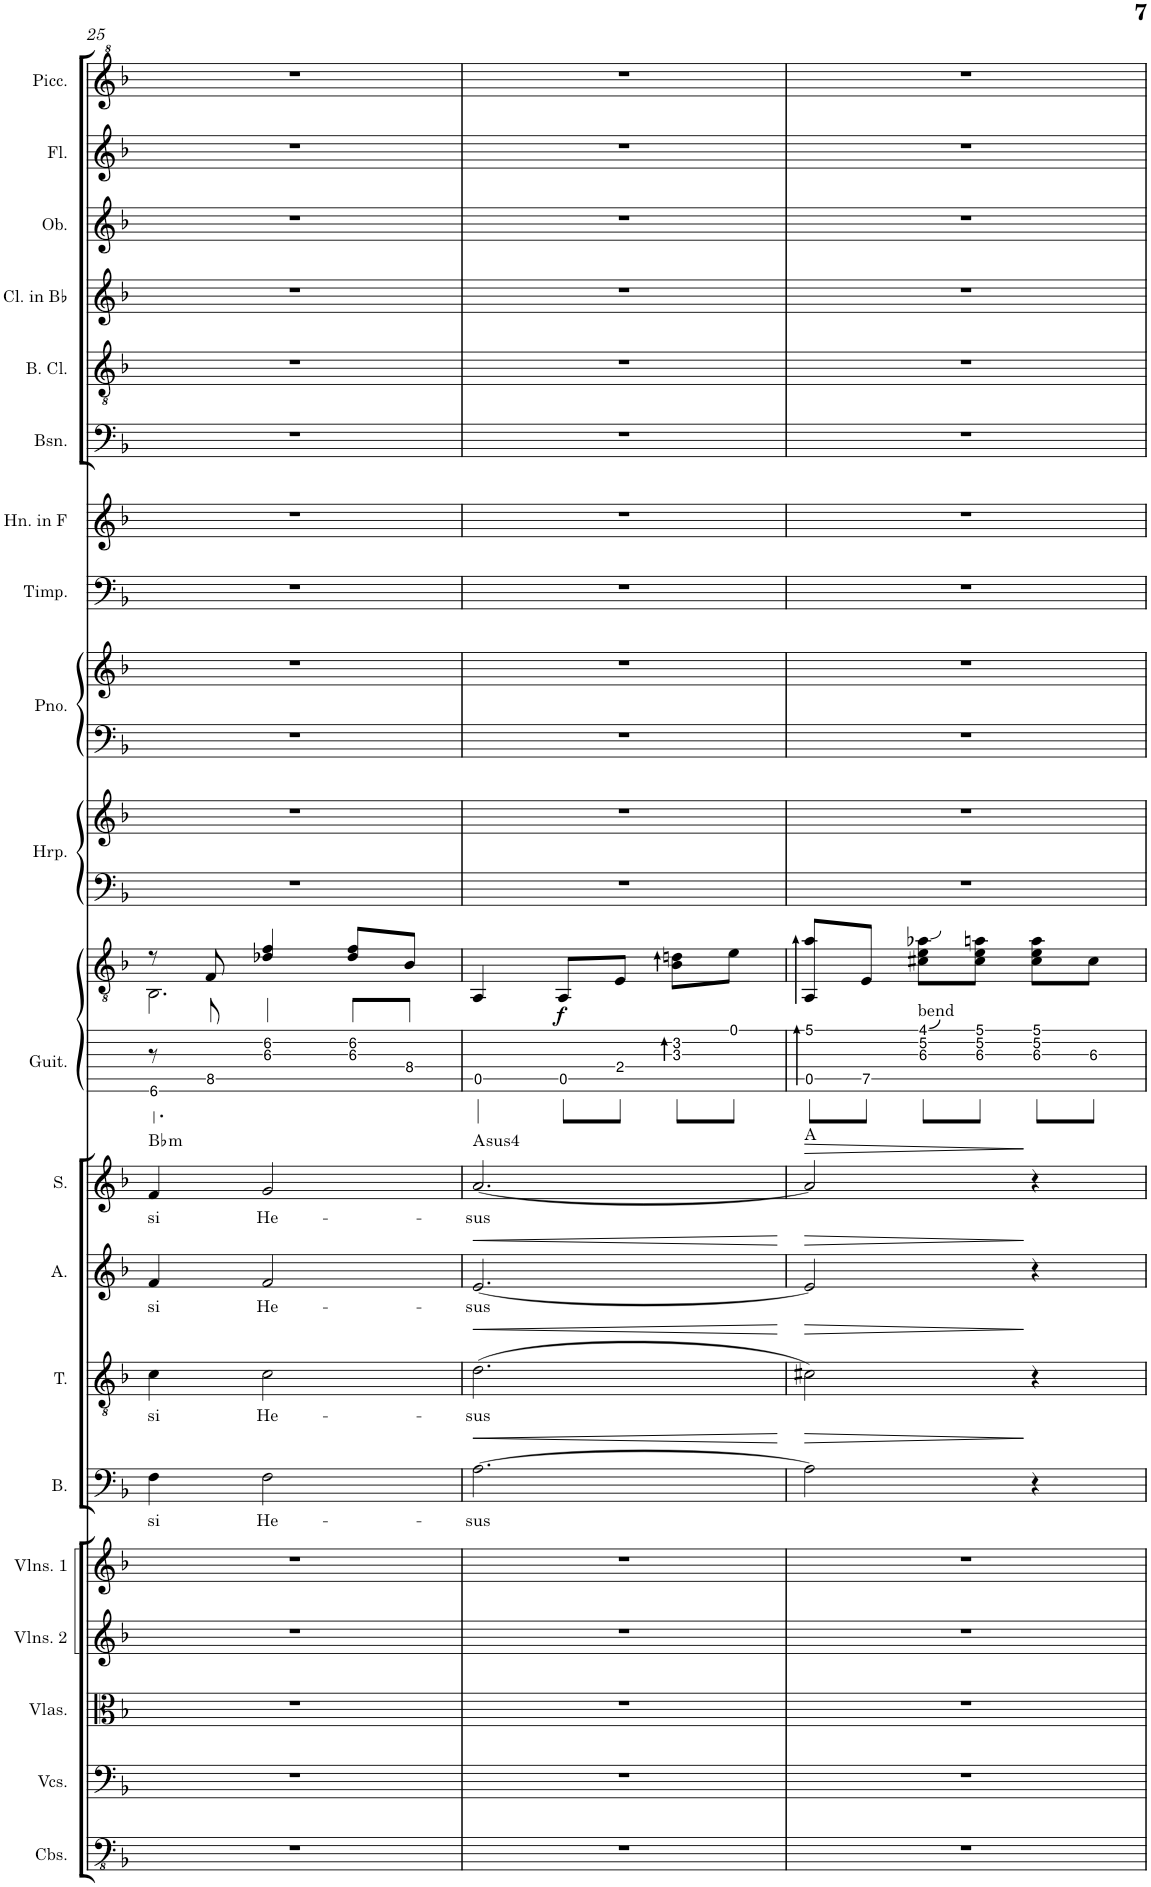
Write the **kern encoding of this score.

**kern	**kern	**kern	**kern	**kern	**kern	**text	**dynam	**kern	**text	**dynam	**kern	**text	**dynam	**kern	**text	**dynam	**harte	**kern	**kern	**dynam	**kern	**kern	**kern	**kern	**kern	**kern	**kern	**kern	**kern	**kern	**kern	**kern
*part21	*part20	*part19	*part18	*part17	*part16	*part16	*part16	*part15	*part15	*part15	*part14	*part14	*part14	*part13	*part13	*part13	*part13	*part12	*part11	*part11	*part10	*part10	*part9	*part9	*part8	*part7	*part6	*part5	*part4	*part3	*part2	*part1
*staff23	*staff22	*staff21	*staff20	*staff19	*staff18	*staff18	*staff18	*staff17	*staff17	*staff17	*staff16	*staff16	*staff16	*staff15	*staff15	*staff15	*	*staff14	*staff13	*staff13	*staff12	*staff11	*staff10	*staff9	*staff8	*staff7	*staff6	*staff5	*staff4	*staff3	*staff2	*staff1
*I"Contrabasses	*I"Violoncellos	*I"Violas	*I"Violins 2	*I"Violins 1	*I"Bass	*	*	*I"Tenor	*	*	*I"Alto	*	*	*I"Soprano	*	*	*	*I"Classical Guitar	*I"Classical Guitar	*	*I"Harp	*	*I"Grand Piano	*	*I"Timpani	*I"Horn in F	*I"Bassoon	*I"Bass Clarinet	*I"Clarinet in Bb	*I"Oboe	*I"Flute	*I"Piccolo
*I'Cbs.	*I'Vcs.	*I'Vlas.	*I'Vlns. 2	*I'Vlns. 1	*I'B.	*	*	*I'T.	*	*	*I'A.	*	*	*I'S.	*	*	*	*I'Guit.	*	*	*I'Hrp.	*	*I'Pno.	*	*I'Timp.	*I'Hn. in F	*I'Bsn.	*I'B. Cl.	*I'Cl. in Bb	*I'Ob.	*I'Fl.	*I'Picc.
!!LO:PB:g=z
*clefFv4	*clefF4	*clefC3	*clefG2	*clefG2	*clefF4	*	*	*clefGv2	*	*	*clefG2	*	*	*clefG2	*	*	*	*	*clefGv2	*	*clefF4	*clefG2	*clefF4	*clefG2	*clefF4	*clefG2	*clefF4	*clefGv2	*clefG2	*clefG2	*clefG2	*clefG^2
*	*	*	*	*	*	*	*	*	*	*	*	*	*	*	*	*	*	*	*	*	*	*	*	*	*	*Trd4c7	*	*Trd8c14	*Trd1c2	*	*	*Trd-7c-12
*k[b-]	*k[b-]	*k[b-]	*k[b-]	*k[b-]	*k[b-]	*	*	*k[b-]	*	*	*k[b-]	*	*	*k[b-]	*	*	*	*k[b-]	*k[b-]	*	*k[b-]	*k[b-]	*k[b-]	*k[b-]	*k[b-]	*k[b-]	*k[b-]	*k[b-]	*k[b-]	*k[b-]	*k[b-]	*k[b-]
*M3/4	*M3/4	*M3/4	*M3/4	*M3/4	*M3/4	*	*	*M3/4	*	*	*M3/4	*	*	*M3/4	*	*	*	*M3/4	*M3/4	*	*M3/4	*M3/4	*M3/4	*M3/4	*M3/4	*M3/4	*M3/4	*M3/4	*M3/4	*M3/4	*M3/4	*M3/4
=25	=25	=25	=25	=25	=25	=25	=25	=25	=25	=25	=25	=25	=25	=25	=25	=25	=25	=25	=25	=25	=25	=25	=25	=25	=25	=25	=25	=25	=25	=25	=25	=25
!	!	!	!	!	!	!LO:LY:b	!	!	!LO:LY:b	!	!	!LO:LY:b	!	!	!LO:LY:b	!	!LO:H:kt=m	!	!	!	!	!	!	!	!	!	!	!	!	!	!	!
*	*	*	*	*	*	*	*	*	*	*	*	*	*	*	*	*	*	*^	*^	*	*	*	*	*	*	*	*	*	*	*	*	*
2.r	2.r	2.r	2.r	2.r	4F\	si	.	4c\	si	.	4f/	si	.	4f/	si	.	Bb:min	8r	2.BB-\	8r	2.BB-\	.	2.r	2.r	2.r	2.r	2.r	2.r	2.r	2.r	2.r	2.r	2.r	2.r
.	.	.	.	.	.	.	.	.	.	.	.	.	.	.	.	.	.	8F/	.	8F/	.	.	.	.	.	.	.	.	.	.	.	.	.	.
!	!	!	!	!	!	!LO:LY:b	!	!	!LO:LY:b	!	!	!LO:LY:b	!	!	!LO:LY:b	!	!	!	!	!	!	!	!	!	!	!	!	!	!	!	!	!	!	!
.	.	.	.	.	2F\	He-	.	2c\	He-	.	2f/	He-	.	2g/	He-	.	.	4c#/ 4f/	.	4d-X/ 4f/	.	.	.	.	.	.	.	.	.	.	.	.	.	.
.	.	.	.	.	.	.	.	.	.	.	.	.	.	.	.	.	.	8c#/ 8f/L	.	8d-/ 8f/L	.	.	.	.	.	.	.	.	.	.	.	.	.	.
.	.	.	.	.	.	.	.	.	.	.	.	.	.	.	.	.	.	8B-/J	.	8B-/J	.	.	.	.	.	.	.	.	.	.	.	.	.	.
*	*	*	*	*	*	*	*	*	*	*	*	*	*	*	*	*	*	*v	*v	*	*	*	*	*	*	*	*	*	*	*	*	*	*	*
*	*	*	*	*	*	*	*	*	*	*	*	*	*	*	*	*	*	*	*v	*v	*	*	*	*	*	*	*	*	*	*	*	*	*
=26	=26	=26	=26	=26	=26	=26	=26	=26	=26	=26	=26	=26	=26	=26	=26	=26	=26	=26	=26	=26	=26	=26	=26	=26	=26	=26	=26	=26	=26	=26	=26	=26
!	!	!	!	!	!	!LO:LY:b	!LO:HP:b	!	!LO:LY:b	!LO:HP:b	!	!LO:LY:b	!LO:HP:b	!	!LO:LY:b	!	!LO:H:kt=4	!	!	!	!	!	!	!	!	!	!	!	!	!	!	!
2.r	2.r	2.r	2.r	2.r	[2.A\	-sus	<	(2.d\	-sus	<	[2.e/	-sus	<	[2.a/	-sus	.	A:sus4	4AA\	4AA/	.	2.r	2.r	2.r	2.r	2.r	2.r	2.r	2.r	2.r	2.r	2.r	2.r
!	!	!	!	!	!	!	!	!	!	!	!	!	!	!	!	!	!	!	!	!LO:DY:b	!	!	!	!	!	!	!	!	!	!	!	!
.	.	.	.	.	.	.	.	.	.	.	.	.	.	.	.	.	.	8AA\L	8AA/L	f	.	.	.	.	.	.	.	.	.	.	.	.
.	.	.	.	.	.	.	.	.	.	.	.	.	.	.	.	.	.	8E\J	8E/J	.	.	.	.	.	.	.	.	.	.	.	.	.
.	.	.	.	.	.	.	.	.	.	.	.	.	.	.	.	.	.	8B-\ 8d\L	8B-\ 8dn\L	.	.	.	.	.	.	.	.	.	.	.	.	.
.	.	.	.	.	.	.	.	.	.	.	.	.	.	.	.	.	.	8e\J	8e\J	.	.	.	.	.	.	.	.	.	.	.	.	.
.	.	.	.	.	.	.	[	.	.	[	.	.	[	.	.	.	.	.	.	.	.	.	.	.	.	.	.	.	.	.	.	.
=27	=27	=27	=27	=27	=27	=27	=27	=27	=27	=27	=27	=27	=27	=27	=27	=27	=27	=27	=27	=27	=27	=27	=27	=27	=27	=27	=27	=27	=27	=27	=27	=27
!	!	!	!	!	!	!	!LO:HP:b	!	!	!LO:HP:b	!	!	!LO:HP:b	!	!	!LO:HP:b	!	!	!	!	!	!	!	!	!	!	!	!	!	!	!	!
2.r	2.r	2.r	2.r	2.r	2A\]	.	>	2c#X\)	.	>	2e/]	.	>	2a/]	.	>	A:maj	8AA\ 8a\L	8AA/ 8a/L	.	2.r	2.r	2.r	2.r	2.r	2.r	2.r	2.r	2.r	2.r	2.r	2.r
.	.	.	.	.	.	.	.	.	.	.	.	.	.	.	.	.	.	8E\J	8E/J	.	.	.	.	.	.	.	.	.	.	.	.	.
!	!	!	!	!	!	!	!	!	!	!	!	!	!	!	!	!	!	!LO:TX:a:t=bend	!	!	!	!	!	!	!	!	!	!	!	!	!	!
.	.	.	.	.	.	.	.	.	.	.	.	.	.	.	.	.	.	8c#\ 8e\ 8a-\L	8c#X\ 8e\ 8a-X\L	.	.	.	.	.	.	.	.	.	.	.	.	.
.	.	.	.	.	.	.	.	.	.	.	.	.	.	.	.	.	.	8c#\ 8e\ 8a\J	8c#\ 8e\ 8an\J	.	.	.	.	.	.	.	.	.	.	.	.	.
.	.	.	.	.	4r	.	]	4r	.	]	4r	.	]	4r	.	]	.	8c#\ 8e\ 8a\L	8c#\ 8e\ 8a\L	.	.	.	.	.	.	.	.	.	.	.	.	.
.	.	.	.	.	.	.	.	.	.	.	.	.	.	.	.	.	.	8c#\J	8c#\J	.	.	.	.	.	.	.	.	.	.	.	.	.
=	=	=	=	=	=	=	=	=	=	=	=	=	=	=	=	=	=	=	=	=	=	=	=	=	=	=	=	=	=	=	=	=
*-	*-	*-	*-	*-	*-	*-	*-	*-	*-	*-	*-	*-	*-	*-	*-	*-	*-	*-	*-	*-	*-	*-	*-	*-	*-	*-	*-	*-	*-	*-	*-	*-
